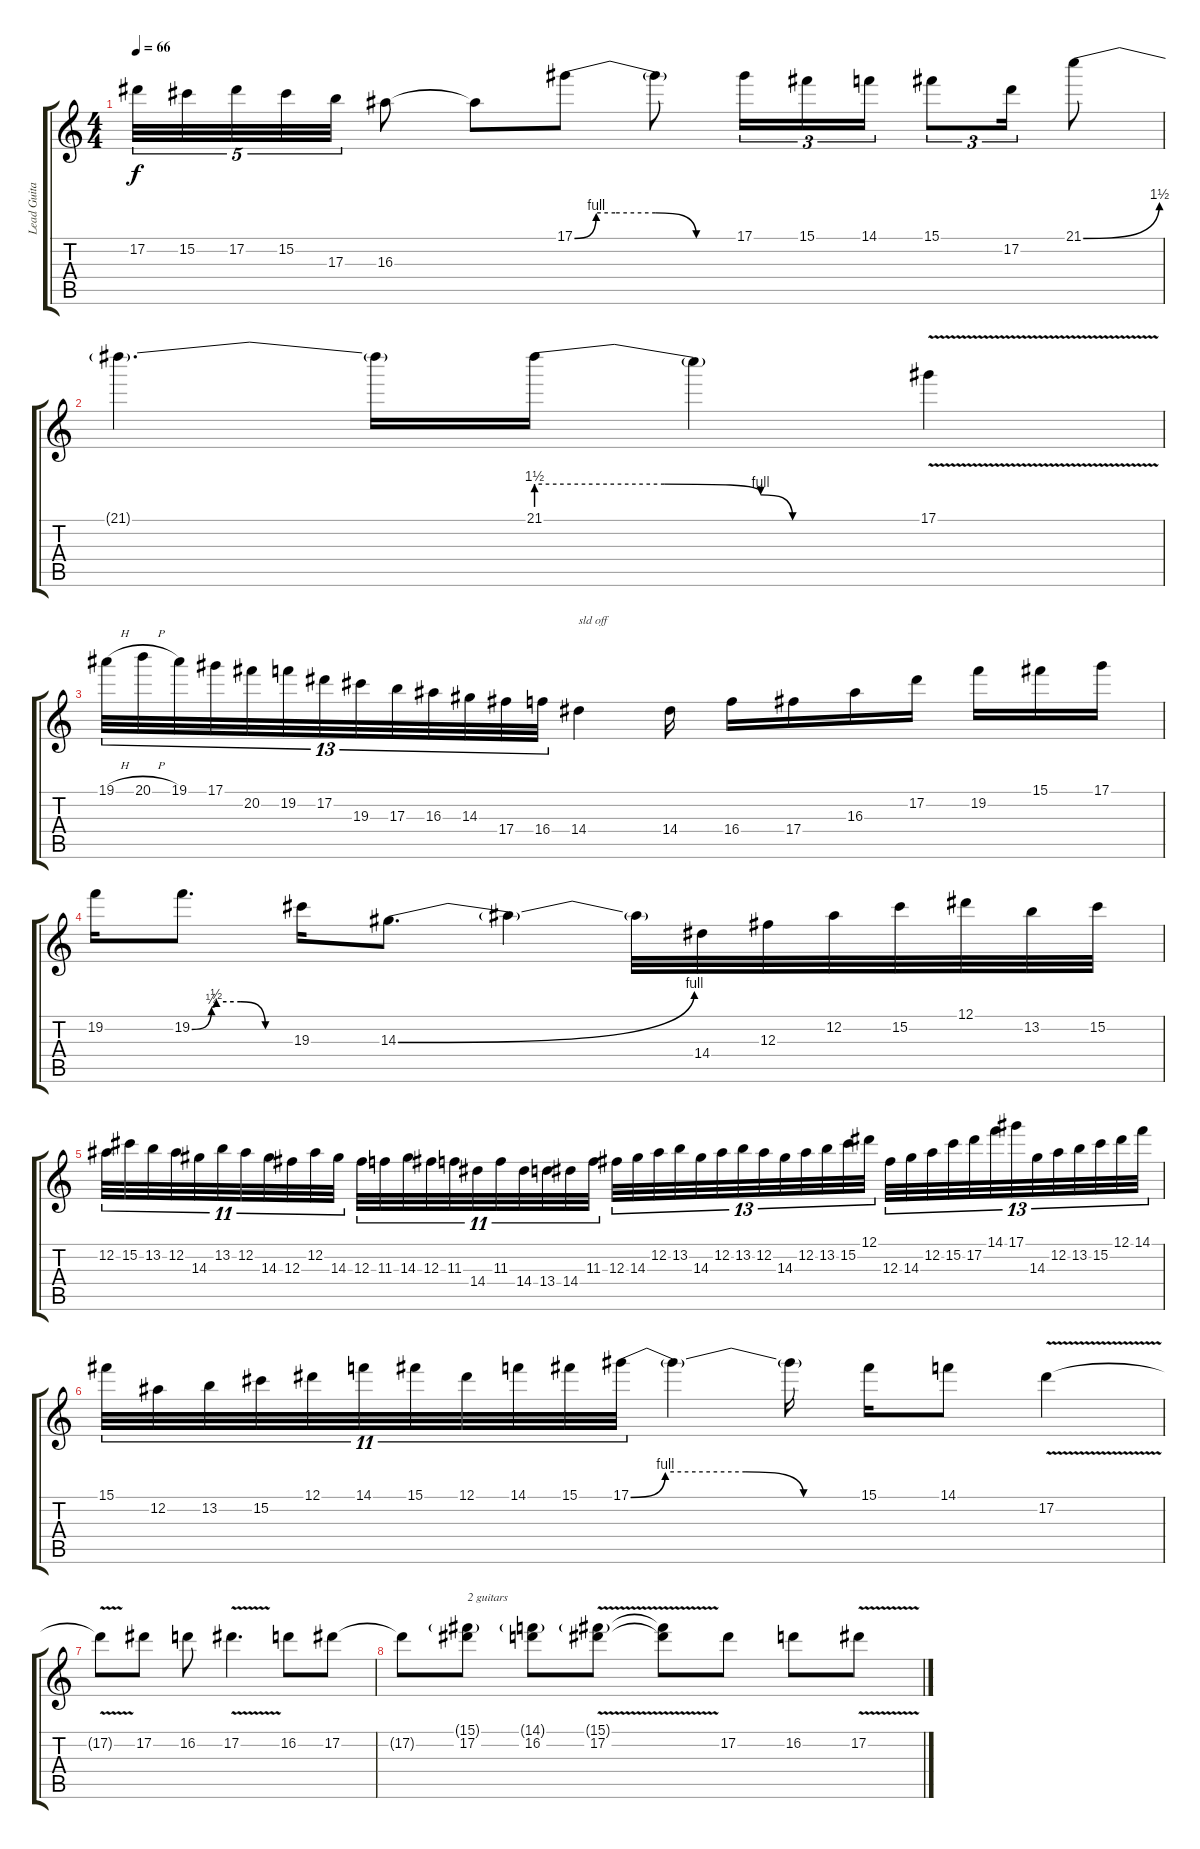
\track ("Lead Guitar" "Lead Guita") {instrument overdrivenguitar}
\staff {score tabs}
\tuning (Eb4 Bb3 Gb3 Db3 Ab2 Eb2) {hide}
\ts (4 4)
\tempo 66
\clef g2
\ks c
17.2.32{tu (5 4) dy f} 15.2.32{tu (5 4)} 17.2.32{tu (5 4)} 15.2.32{tu (5 4)} 17.3.32{tu (5 4)} 16.3.8 16.3{t}.8 17.1{be (custom 0 0 8 4 15 4 30 4 45 0 60 0)}.8 17.1{t}.8 17.1.16{tu (3 2)} 15.1.16{tu (3 2)} 14.1.16{tu (3 2)} 15.1.8{tu (3 2)} 17.2.16{tu (3 2)} 21.1{be (bend 0 0 60 6)}.8 |
21.1{t}.4{d} 21.1{t}.16 21.1{be (custom 0 6 20 6 35 4 40 0 60 0)}.16 21.1{t}.4 17.1{v}.4 |
19.1{h}.32{tu (13 8)} 20.1{h}.32{tu (13 8)} 19.1.32{tu (13 8)} 17.1.32{tu (13 8)} 20.2.32{tu (13 8)} 19.2.32{tu (13 8)} 17.2.32{tu (13 8)} 19.3.32{tu (13 8)} 17.3.32{tu (13 8)} 16.3.32{tu (13 8)} 14.3.32{tu (13 8)} 17.4.32{tu (13 8)} 16.4.32{tu (13 8)} 14.4.4{txt "sld off"} 14.4.16 16.4.16 17.4.16 16.3.16 17.2.16 19.2.16 15.1.16 17.1.16 |
19.2.16 19.2{be (custom 0 0 12 1 15 2 30 2 45 0 60 0)}.8{d} 19.3.16 14.3{be (bend 0 0 60 4)}.8{d} 14.3{t}.4 14.3{t}.32 14.4.32 12.3.32 12.2.32 15.2.32 12.1.32 13.2.32 15.2.32 |
12.2.32{tu (11 8)} 15.2.32{tu (11 8)} 13.2.32{tu (11 8)} 12.2.32{tu (11 8)} 14.3.32{tu (11 8)} 13.2.32{tu (11 8)} 12.2.32{tu (11 8)} 14.3.32{tu (11 8)} 12.3.32{tu (11 8)} 12.2.32{tu (11 8)} 14.3.32{tu (11 8)} 12.3.32{tu (11 8)} 11.3.32{tu (11 8)} 14.3.32{tu (11 8)} 12.3.32{tu (11 8)} 11.3.32{tu (11 8)} 14.4.32{tu (11 8)} 11.3.32{tu (11 8)} 14.4.32{tu (11 8)} 13.4.32{tu (11 8)} 14.4.32{tu (11 8)} 11.3.32{tu (11 8)} 12.3.32{tu (13 8)} 14.3.32{tu (13 8)} 12.2.32{tu (13 8)} 13.2.32{tu (13 8)} 14.3.32{tu (13 8)} 12.2.32{tu (13 8)} 13.2.32{tu (13 8)} 12.2.32{tu (13 8)} 14.3.32{tu (13 8)} 12.2.32{tu (13 8)} 13.2.32{tu (13 8)} 15.2.32{tu (13 8)} 12.1.32{tu (13 8)} 12.3.32{tu (13 8)} 14.3.32{tu (13 8)} 12.2.32{tu (13 8)} 15.2.32{tu (13 8)} 17.2.32{tu (13 8)} 14.1.32{tu (13 8)} 17.1.32{tu (13 8)} 14.3.32{tu (13 8)} 12.2.32{tu (13 8)} 13.2.32{tu (13 8)} 15.2.32{tu (13 8)} 12.1.32{tu (13 8)} 14.1.32{tu (13 8)} |
15.1.32{tu (11 8)} 12.2.32{tu (11 8)} 13.2.32{tu (11 8)} 15.2.32{tu (11 8)} 12.1.32{tu (11 8)} 14.1.32{tu (11 8)} 15.1.32{tu (11 8)} 12.1.32{tu (11 8)} 14.1.32{tu (11 8)} 15.1.32{tu (11 8)} 17.1{be (custom 0 0 9 4 15 4 30 4 45 0 60 0)}.32{tu (11 8)} 17.1{t}.4 17.1{t}.16 15.1.16 14.1.8 17.2{v}.4 |
17.2{t}.8 17.2.8 16.2.8 17.2{v}.4{d} 16.2.8 17.2.8 |
17.2{t}.8 (15.1{g} 17.2).8{txt "2 guitars"} (14.1{g} 16.2).8 (15.1{v g} 17.2{v}).8 (15.1{t} 17.2{t}).8 17.2.8 16.2.8 17.2{v}.8
